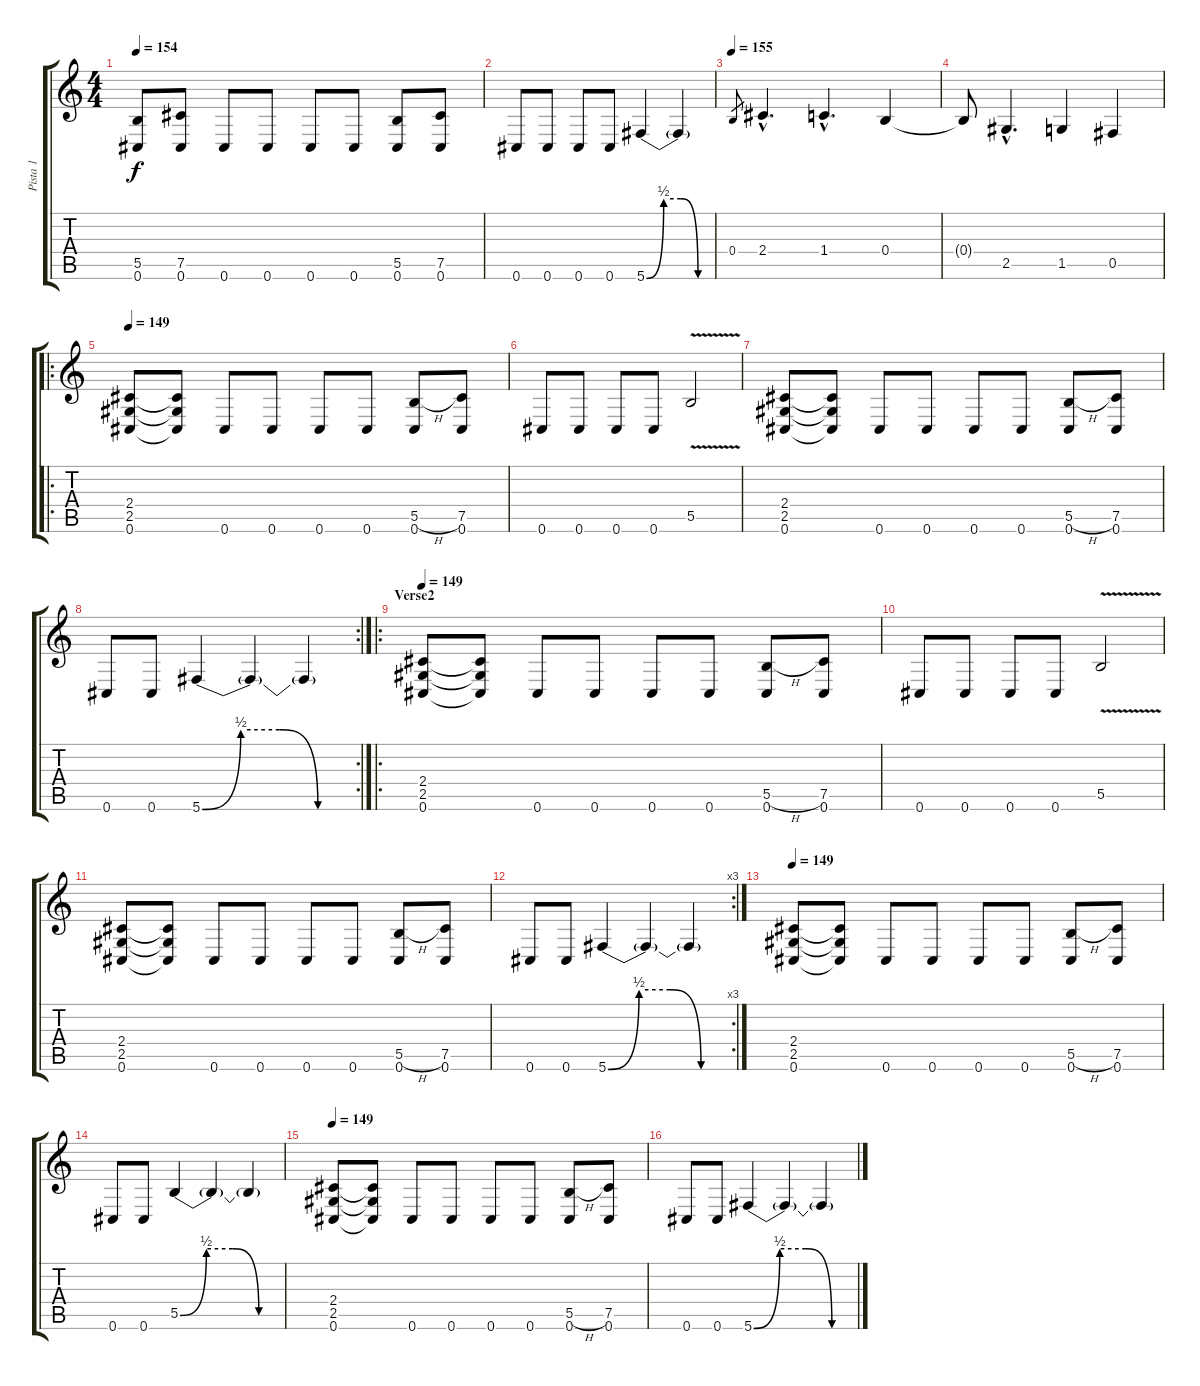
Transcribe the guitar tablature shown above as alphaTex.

\track ("Pista 1" "Pista 1") {instrument overdrivenguitar}
\staff {score tabs}
\tuning (Db4 Ab3 E3 B2 Gb2 Db2) {hide}
\ts (4 4)
\tempo 154
\clef g2
\ks c
(5.5 0.6).8{dy f} (7.5 0.6).8 0.6.8 0.6.8 0.6.8 0.6.8 (5.5 0.6).8 (7.5 0.6).8 |
0.6.8 0.6.8 0.6.8 0.6.8 5.6{be (custom 0 0 15 2 30 2 45 0 60 0)}.4 5.6{t}.4 |
\tempo 155
0.4.8{gr} 2.4{hac}.4{d} 1.4{hac}.4{d} 0.4.4 |
0.4{t}.8 2.5{hac}.4{d} 1.5.4 0.5.4 |
\ro
\tempo 149
(2.4 2.5 0.6).8 (2.4{t} 2.5{t} 0.6{t}).8 0.6.8 0.6.8 0.6.8 0.6.8 (5.5{h} 0.6).8 (7.5 0.6).8 |
0.6.8 0.6.8 0.6.8 0.6.8 5.5{v}.2 |
(2.4 2.5 0.6).8 (2.4{t} 2.5{t} 0.6{t}).8 0.6.8 0.6.8 0.6.8 0.6.8 (5.5{h} 0.6).8 (7.5 0.6).8 |
\rc 2
0.6.8 0.6.8 5.6{be (custom 0 0 15 2 30 2 45 0 60 0)}.4 5.6{t}.4 5.6{t}.4 |
\ro
\section ("" "Verse2")
\tempo 149
(2.4 2.5 0.6).8 (2.4{t} 2.5{t} 0.6{t}).8 0.6.8 0.6.8 0.6.8 0.6.8 (5.5{h} 0.6).8 (7.5 0.6).8 |
0.6.8 0.6.8 0.6.8 0.6.8 5.5{v}.2 |
(2.4 2.5 0.6).8 (2.4{t} 2.5{t} 0.6{t}).8 0.6.8 0.6.8 0.6.8 0.6.8 (5.5{h} 0.6).8 (7.5 0.6).8 |
\rc 3
0.6.8 0.6.8 5.6{be (custom 0 0 15 2 30 2 45 0 60 0)}.4 5.6{t}.4 5.6{t}.4 |
\tempo 149
(2.4 2.5 0.6).8 (2.4{t} 2.5{t} 0.6{t}).8 0.6.8 0.6.8 0.6.8 0.6.8 (5.5{h} 0.6).8 (7.5 0.6).8 |
0.6.8 0.6.8 5.5{be (custom 0 0 15 2 30 2 45 0 60 0)}.4 5.5{t}.4 5.5{t}.4 |
\tempo 149
(2.4 2.5 0.6).8 (2.4{t} 2.5{t} 0.6{t}).8 0.6.8 0.6.8 0.6.8 0.6.8 (5.5{h} 0.6).8 (7.5 0.6).8 |
0.6.8 0.6.8 5.6{be (custom 0 0 15 2 30 2 45 0 60 0)}.4 5.6{t}.4 5.6{t}.4
